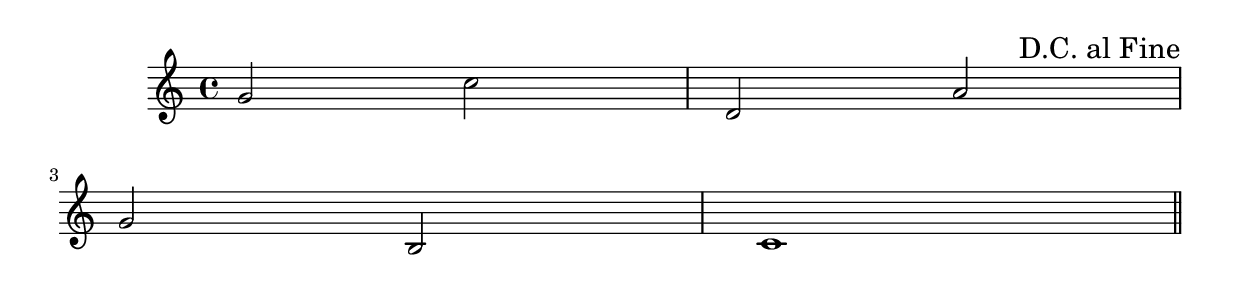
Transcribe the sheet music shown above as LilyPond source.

%% Do not edit this file; it is automatically
%% generated from LSR http://lsr.dsi.unimi.it
%% This file is in the public domain.
\version "2.13.16"

\header {
  lsrtags = "text"

%% Translation of GIT committish: c2e8b1d6d671dbfc138f890cbc7e9882b7be2761
  texidocfr = "
Les indications textuelles peuvent être imprimées à la fin d'une ligne 
plutôt qu'en tête de la suivante.  Pensez alors à aligner l'extrémité 
droite de l'indication sur la barre de mesure.

"
  doctitlefr = "Indication texuelle en fin de ligne"


  texidoc = "
Marks can be printed at the end of the current line, instead of the
beginning of the following line.  In such cases, it might be preferable
to align the right end of the mark with the bar line.

"
  doctitle = "Printing marks at the end of a line"
} % begin verbatim

\relative c'' {
  g2 c
  d,2 a'
  \once \override Score.RehearsalMark #'break-visibility = #end-of-line-visible
  \once \override Score.RehearsalMark #'self-alignment-X = #RIGHT
  \mark "D.C. al Fine"
  \break
  g2 b,
  c1 \bar "||"
}

